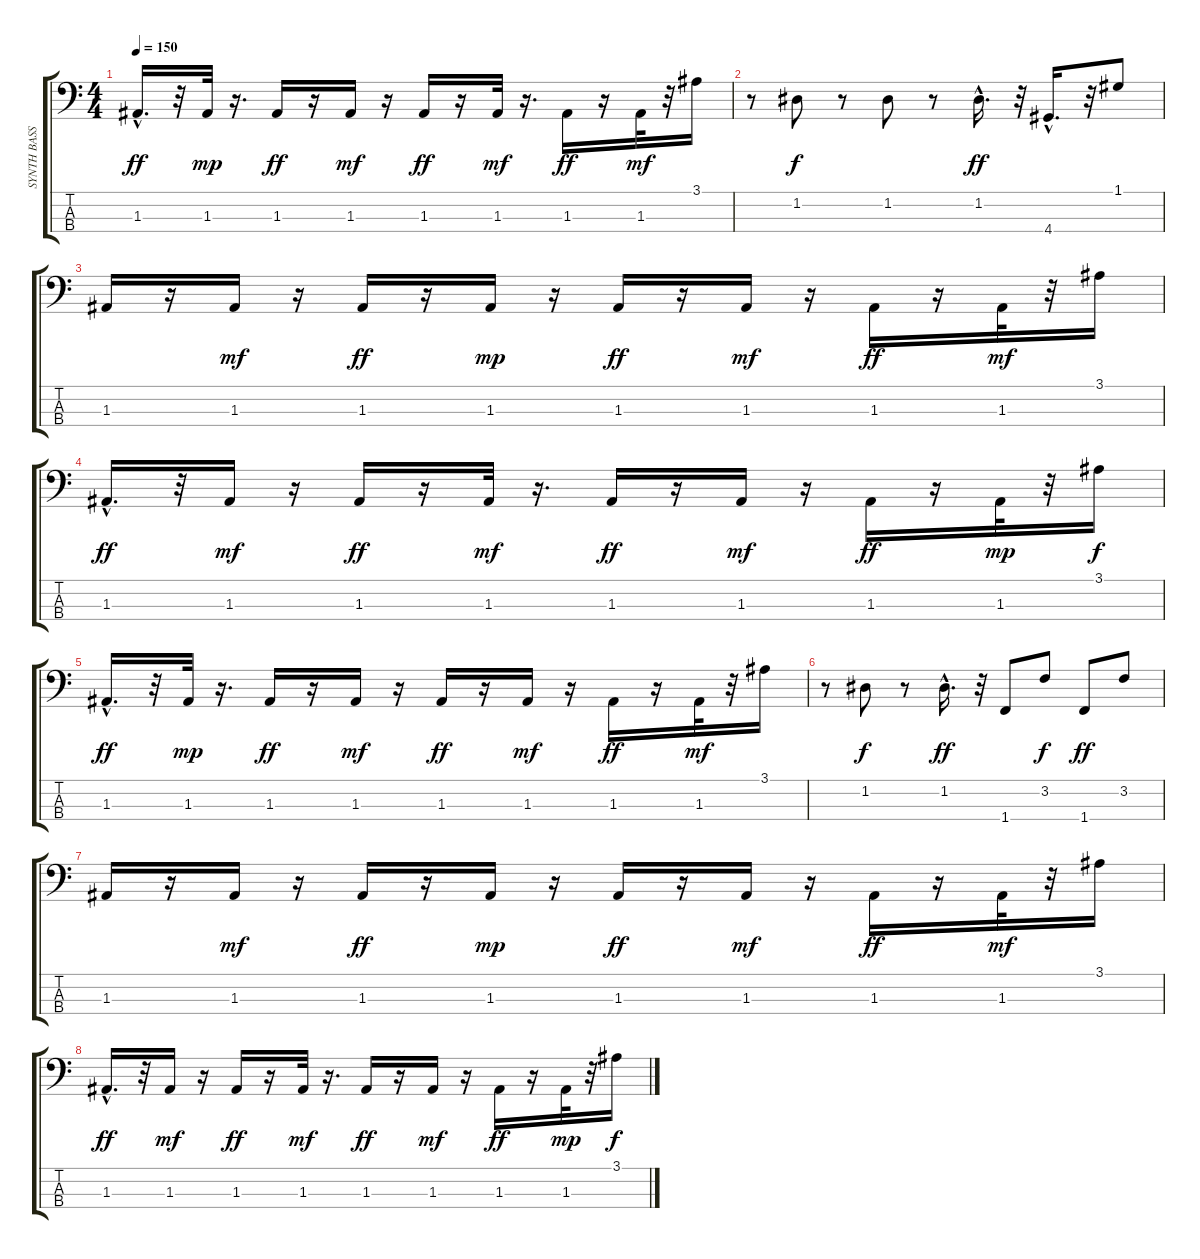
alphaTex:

\track ("SYNTH BASS" "SYNTH BASS") {instrument synthbass1}
\staff {score tabs}
\tuning (G2 D2 A1 E1) {hide}
\ts (4 4)
\tempo 150
\clef f4
\ks c
1.3{hac}.16{d dy ff} r.32 1.3.32{dy mp} r.16{d} 1.3.16{dy ff} r.16 1.3.16{dy mf} r.16 1.3.16{dy ff} r.16 1.3.32{dy mf} r.16{d} 1.3.16{dy ff} r.16 1.3.32{dy mf} r.32 3.1.16 |
r.8 1.2.8{dy f} r.8 1.2.8 r.8 1.2{hac}.16{d dy ff} r.32 4.4{hac}.16{d} r.32 1.1.8 |
1.3.16 r.16 1.3.16{dy mf} r.16 1.3.16{dy ff} r.16 1.3.16{dy mp} r.16 1.3.16{dy ff} r.16 1.3.16{dy mf} r.16 1.3.16{dy ff} r.16 1.3.32{dy mf} r.32 3.1.16 |
1.3{hac}.16{d dy ff} r.32 1.3.16{dy mf} r.16 1.3.16{dy ff} r.16 1.3.32{dy mf} r.16{d} 1.3.16{dy ff} r.16 1.3.16{dy mf} r.16 1.3.16{dy ff} r.16 1.3.32{dy mp} r.32 3.1.16{dy f} |
1.3{hac}.16{d dy ff} r.32 1.3.32{dy mp} r.16{d} 1.3.16{dy ff} r.16 1.3.16{dy mf} r.16 1.3.16{dy ff} r.16 1.3.16{dy mf} r.16 1.3.16{dy ff} r.16 1.3.32{dy mf} r.32 3.1.16 |
r.8 1.2.8{dy f} r.8 1.2{hac}.16{d dy ff} r.32 1.4.8 3.2.8{dy f} 1.4.8{dy ff} 3.2.8 |
1.3.16 r.16 1.3.16{dy mf} r.16 1.3.16{dy ff} r.16 1.3.16{dy mp} r.16 1.3.16{dy ff} r.16 1.3.16{dy mf} r.16 1.3.16{dy ff} r.16 1.3.32{dy mf} r.32 3.1.16 |
1.3{hac}.16{d dy ff} r.32 1.3.16{dy mf} r.16 1.3.16{dy ff} r.16 1.3.32{dy mf} r.16{d} 1.3.16{dy ff} r.16 1.3.16{dy mf} r.16 1.3.16{dy ff} r.16 1.3.32{dy mp} r.32 3.1.16{dy f}
